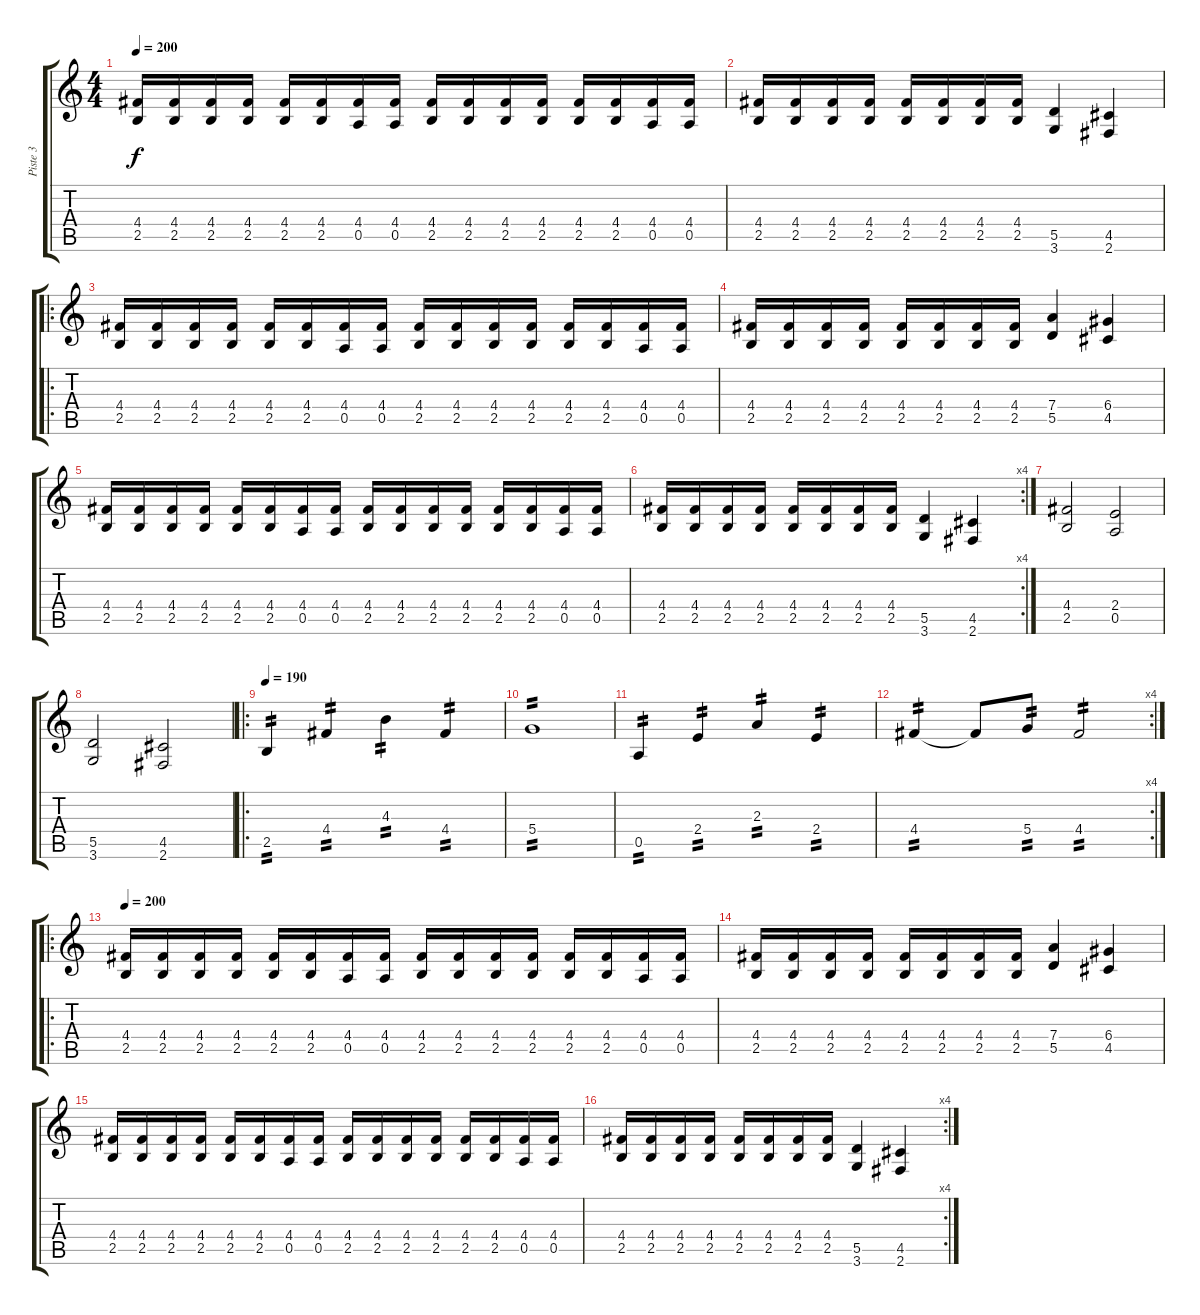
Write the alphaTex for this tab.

\track ("Piste 3" "Piste 3") {instrument distortionguitar}
\staff {score tabs}
\tuning (E4 B3 G3 D3 A2 E2) {hide}
\ts (4 4)
\tempo 200
\clef g2
\ks c
(4.4 2.5).16{dy f} (4.4 2.5).16 (4.4 2.5).16 (4.4 2.5).16 (4.4 2.5).16 (4.4 2.5).16 (4.4 0.5).16 (4.4 0.5).16 (4.4 2.5).16 (4.4 2.5).16 (4.4 2.5).16 (4.4 2.5).16 (4.4 2.5).16 (4.4 2.5).16 (4.4 0.5).16 (4.4 0.5).16 |
(4.4 2.5).16 (4.4 2.5).16 (4.4 2.5).16 (4.4 2.5).16 (4.4 2.5).16 (4.4 2.5).16 (4.4 2.5).16 (4.4 2.5).16 (5.5 3.6).4 (4.5 2.6).4 |
\ro
(4.4 2.5).16 (4.4 2.5).16 (4.4 2.5).16 (4.4 2.5).16 (4.4 2.5).16 (4.4 2.5).16 (4.4 0.5).16 (4.4 0.5).16 (4.4 2.5).16 (4.4 2.5).16 (4.4 2.5).16 (4.4 2.5).16 (4.4 2.5).16 (4.4 2.5).16 (4.4 0.5).16 (4.4 0.5).16 |
(4.4 2.5).16 (4.4 2.5).16 (4.4 2.5).16 (4.4 2.5).16 (4.4 2.5).16 (4.4 2.5).16 (4.4 2.5).16 (4.4 2.5).16 (7.4 5.5).4 (6.4 4.5).4 |
(4.4 2.5).16 (4.4 2.5).16 (4.4 2.5).16 (4.4 2.5).16 (4.4 2.5).16 (4.4 2.5).16 (4.4 0.5).16 (4.4 0.5).16 (4.4 2.5).16 (4.4 2.5).16 (4.4 2.5).16 (4.4 2.5).16 (4.4 2.5).16 (4.4 2.5).16 (4.4 0.5).16 (4.4 0.5).16 |
\rc 4
(4.4 2.5).16 (4.4 2.5).16 (4.4 2.5).16 (4.4 2.5).16 (4.4 2.5).16 (4.4 2.5).16 (4.4 2.5).16 (4.4 2.5).16 (5.5 3.6).4 (4.5 2.6).4 |
(4.4 2.5).2 (2.4 0.5).2 |
(5.5 3.6).2 (4.5 2.6).2 |
\ro
\tempo 190
2.5.4{tp 2} 4.4.4{tp 2} 4.3.4{tp 2} 4.4.4{tp 2} |
5.4.1{tp 2} |
0.5.4{tp 2} 2.4.4{tp 2} 2.3.4{tp 2} 2.4.4{tp 2} |
\rc 4
4.4.4{tp 2} 4.4{t}.8 5.4.8{tp 2} 4.4.2{tp 2} |
\ro
\tempo 200
(4.4 2.5).16 (4.4 2.5).16 (4.4 2.5).16 (4.4 2.5).16 (4.4 2.5).16 (4.4 2.5).16 (4.4 0.5).16 (4.4 0.5).16 (4.4 2.5).16 (4.4 2.5).16 (4.4 2.5).16 (4.4 2.5).16 (4.4 2.5).16 (4.4 2.5).16 (4.4 0.5).16 (4.4 0.5).16 |
(4.4 2.5).16 (4.4 2.5).16 (4.4 2.5).16 (4.4 2.5).16 (4.4 2.5).16 (4.4 2.5).16 (4.4 2.5).16 (4.4 2.5).16 (7.4 5.5).4 (6.4 4.5).4 |
(4.4 2.5).16 (4.4 2.5).16 (4.4 2.5).16 (4.4 2.5).16 (4.4 2.5).16 (4.4 2.5).16 (4.4 0.5).16 (4.4 0.5).16 (4.4 2.5).16 (4.4 2.5).16 (4.4 2.5).16 (4.4 2.5).16 (4.4 2.5).16 (4.4 2.5).16 (4.4 0.5).16 (4.4 0.5).16 |
\rc 4
(4.4 2.5).16 (4.4 2.5).16 (4.4 2.5).16 (4.4 2.5).16 (4.4 2.5).16 (4.4 2.5).16 (4.4 2.5).16 (4.4 2.5).16 (5.5 3.6).4 (4.5 2.6).4
